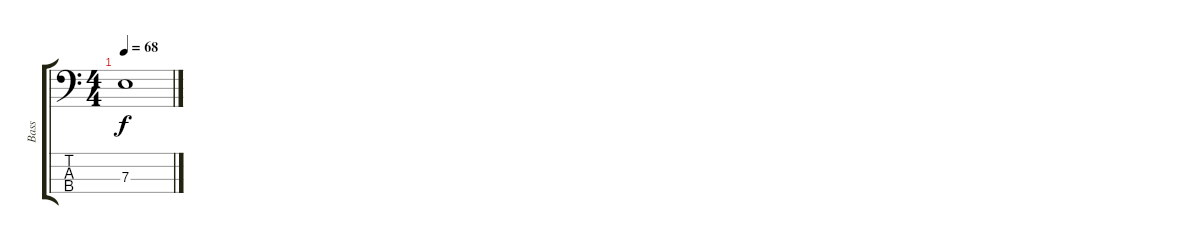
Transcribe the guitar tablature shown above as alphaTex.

\track ("Bass" "Bass") {instrument electricbassfinger}
\staff {score tabs}
\tuning (G2 D2 A1 E1) {hide}
\ts (4 4)
\tempo 68
\clef f4
\ks c
7.3.1{dy f}
